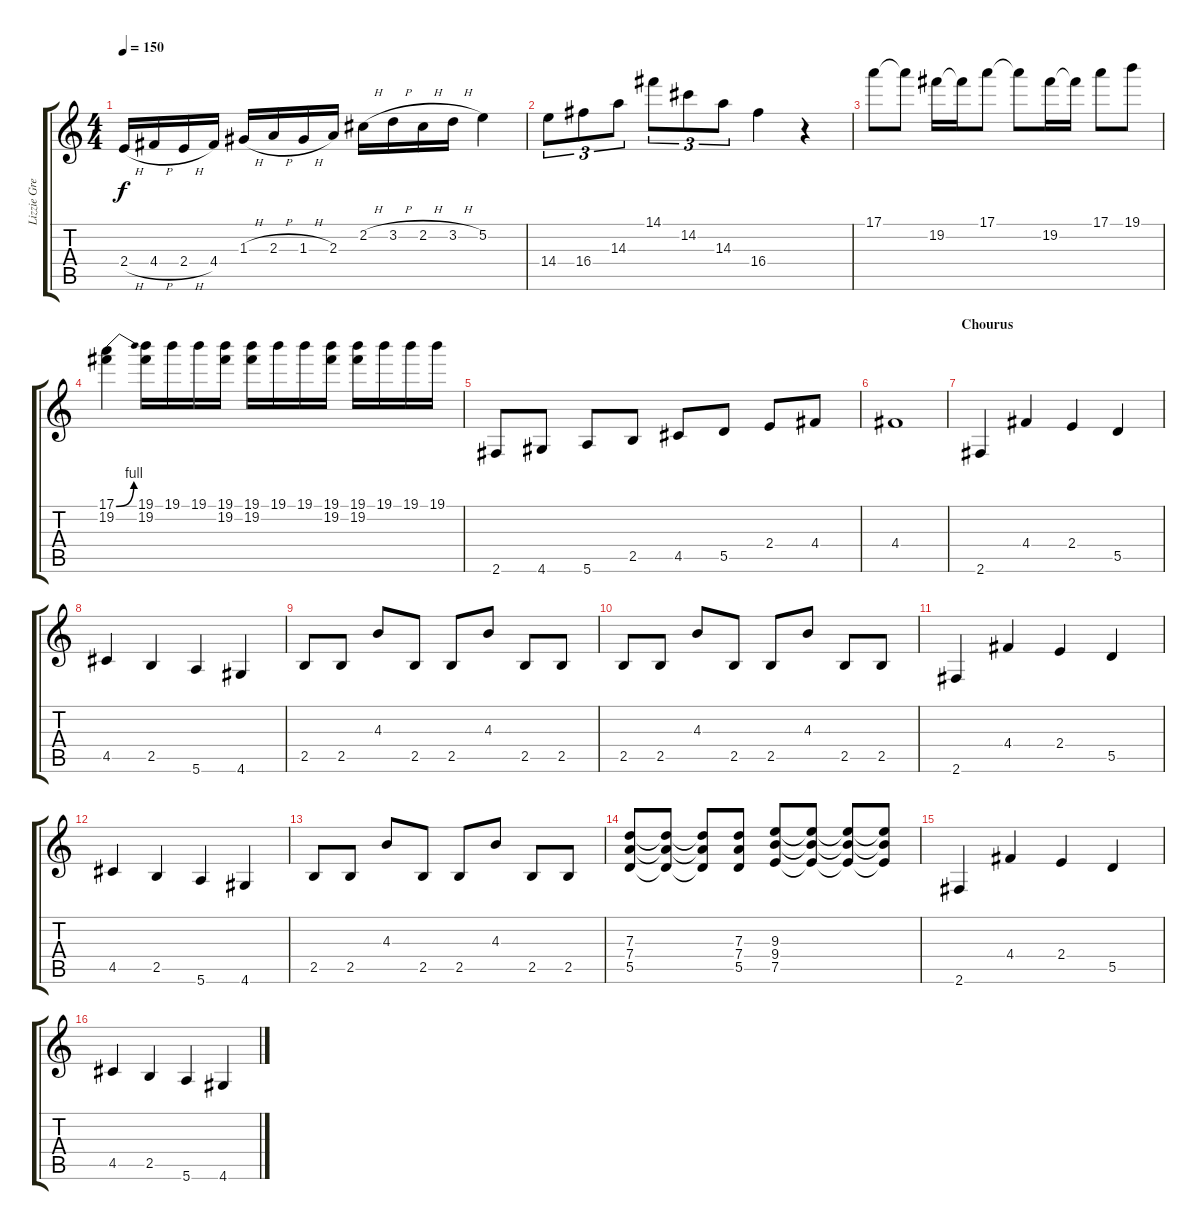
\track ("Lizzie Grey - Lead Guitar" "Lizzie Gre") {instrument distortionguitar}
\staff {score tabs}
\tuning (E4 B3 G3 D3 A2 E2) {hide}
\ts (4 4)
\tempo 150
\clef g2
\ks c
2.4{h}.16{dy f} 4.4{h}.16 2.4{h}.16 4.4.16 1.3{h}.16 2.3{h}.16 1.3{h}.16 2.3.16 2.2{h}.16 3.2{h}.16 2.2{h}.16 3.2{h}.16 5.2.4 |
14.4.8{tu (3 2)} 16.4.8{tu (3 2)} 14.3.8{tu (3 2)} 14.1.8{tu (3 2)} 14.2.8{tu (3 2)} 14.3.8{tu (3 2)} 16.4.4 r.4 |
17.1.8 17.1{t}.8 19.2.16 19.2{t}.16 17.1.8 17.1{t}.8 19.2.16 19.2{t}.16 17.1.8 19.1.8 |
(17.1{be (bend 0 0 60 4)} 19.2).4 (19.1 19.2).16 19.1.16 19.1.16 (19.1 19.2).16 (19.1 19.2).16 19.1.16 19.1.16 (19.1 19.2).16 (19.1 19.2).16 19.1.16 19.1.16 19.1.16 |
2.6.8 4.6.8 5.6.8 2.5.8 4.5.8 5.5.8 2.4.8 4.4.8 |
4.4.1 |
\section ("" "Chourus")
2.6.4 4.4.4 2.4.4 5.5.4 |
4.5.4 2.5.4 5.6.4 4.6.4 |
2.5.8 2.5.8 4.3.8 2.5.8 2.5.8 4.3.8 2.5.8 2.5.8 |
2.5.8 2.5.8 4.3.8 2.5.8 2.5.8 4.3.8 2.5.8 2.5.8 |
2.6.4 4.4.4 2.4.4 5.5.4 |
4.5.4 2.5.4 5.6.4 4.6.4 |
2.5.8 2.5.8 4.3.8 2.5.8 2.5.8 4.3.8 2.5.8 2.5.8 |
(7.3 7.4 5.5).8 (7.3{t} 7.4{t} 5.5{t}).8 (7.3{t} 7.4{t} 5.5{t}).8 (7.3 7.4 5.5).8 (9.3 9.4 7.5).8 (9.3{t} 9.4{t} 7.5{t}).8 (9.3{t} 9.4{t} 7.5{t}).8 (9.3{t} 9.4{t} 7.5{t}).8 |
2.6.4 4.4.4 2.4.4 5.5.4 |
4.5.4 2.5.4 5.6.4 4.6.4
